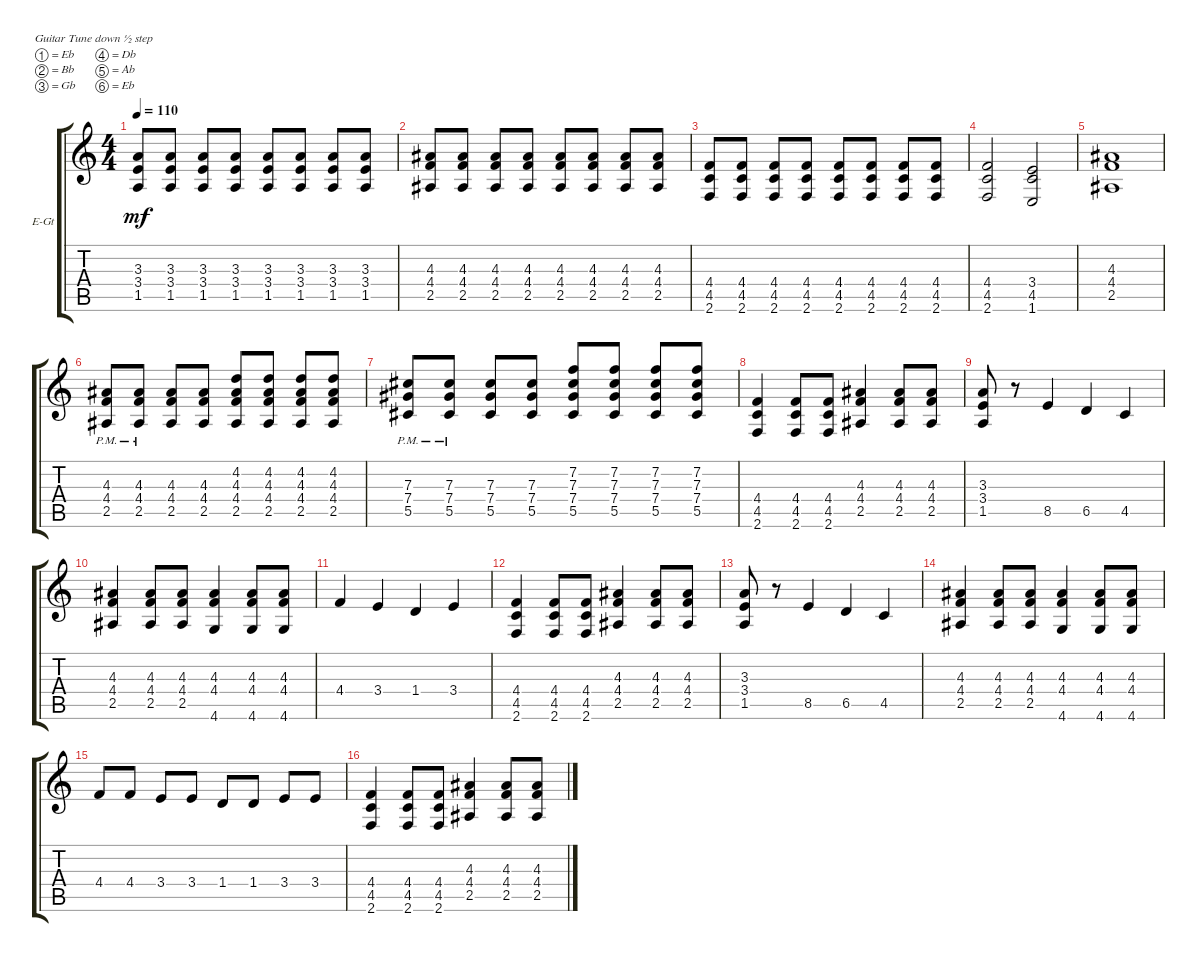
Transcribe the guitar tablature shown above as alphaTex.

\defaultSystemsLayout 4
\bracketExtendMode groupsimilarinstruments
\firstSystemTrackNameOrientation horizontal
\otherSystemsTrackNameOrientation horizontal
\track ("Electric Guitar" "E-Gt") {instrument distortionguitar}
\staff {score tabs}
\tuning (Eb4 Bb3 Gb3 Db3 Ab2 Eb2)
\ts (4 4)
\tempo 110
\clef g2
\ks c
(1.5 3.4 3.3).8{dy mf} (1.5 3.4 3.3).8 (1.5 3.4 3.3).8 (1.5 3.4 3.3).8 (1.5 3.4 3.3).8 (1.5 3.4 3.3).8 (1.5 3.4 3.3).8 (1.5 3.4 3.3).8 |
(2.5 4.4 4.3).8 (2.5 4.4 4.3).8 (2.5 4.4 4.3).8 (2.5 4.4 4.3).8 (2.5 4.4 4.3).8 (2.5 4.4 4.3).8 (2.5 4.4 4.3).8 (2.5 4.4 4.3).8 |
(2.6 4.5 4.4).8 (2.6 4.5 4.4).8 (2.6 4.5 4.4).8 (2.6 4.5 4.4).8 (2.6 4.5 4.4).8 (2.6 4.5 4.4).8 (2.6 4.5 4.4).8 (2.6 4.5 4.4).8 |
(2.6 4.5 4.4).2 (1.6 4.5 3.4).2 |
(2.5 4.4 4.3).1 |
(2.5{pm} 4.4{pm} 4.3{pm}).8 (2.5{pm} 4.4{pm} 4.3{pm}).8 (2.5 4.4 4.3).8 (2.5 4.4 4.3).8 (2.5 4.4 4.3 4.2).8 (2.5 4.4 4.3 4.2).8 (2.5 4.4 4.3 4.2).8 (2.5 4.4 4.3 4.2).8 |
(5.5{pm} 7.4{pm} 7.3{pm}).8 (5.5{pm} 7.4{pm} 7.3{pm}).8 (5.5 7.4 7.3).8 (5.5 7.4 7.3).8 (5.5 7.4 7.3 7.2).8 (5.5 7.4 7.3 7.2).8 (5.5 7.4 7.3 7.2).8 (5.5 7.4 7.3 7.2).8 |
(2.6 4.5 4.4).4 (2.6 4.5 4.4).8 (2.6 4.5 4.4).8 (2.5 4.4 4.3).4 (2.5 4.4 4.3).8 (2.5 4.4 4.3).8 |
(1.5 3.4 3.3).8 r.8 8.5.4 6.5.4 4.5.4 |
(2.5 4.4 4.3).4 (2.5 4.3 4.4).8 (2.5 4.3 4.4).8 (4.6 4.4 4.3).4 (4.6 4.4 4.3).8 (4.6 4.4 4.3).8 |
4.4.4 3.4.4 1.4.4 3.4.4 |
(2.6 4.5 4.4).4 (2.6 4.5 4.4).8 (2.6 4.5 4.4).8 (2.5 4.4 4.3).4 (2.5 4.4 4.3).8 (2.5 4.4 4.3).8 |
(1.5 3.4 3.3).8 r.8 8.5.4 6.5.4 4.5.4 |
(2.5 4.4 4.3).4 (2.5 4.3 4.4).8 (2.5 4.3 4.4).8 (4.6 4.4 4.3).4 (4.6 4.4 4.3).8 (4.6 4.4 4.3).8 |
4.4.8 4.4.8 3.4.8 3.4.8 1.4.8 1.4.8 3.4.8 3.4.8 |
(2.6 4.5 4.4).4 (2.6 4.5 4.4).8 (2.6 4.5 4.4).8 (2.5 4.4 4.3).4 (2.5 4.4 4.3).8 (2.5 4.4 4.3).8
